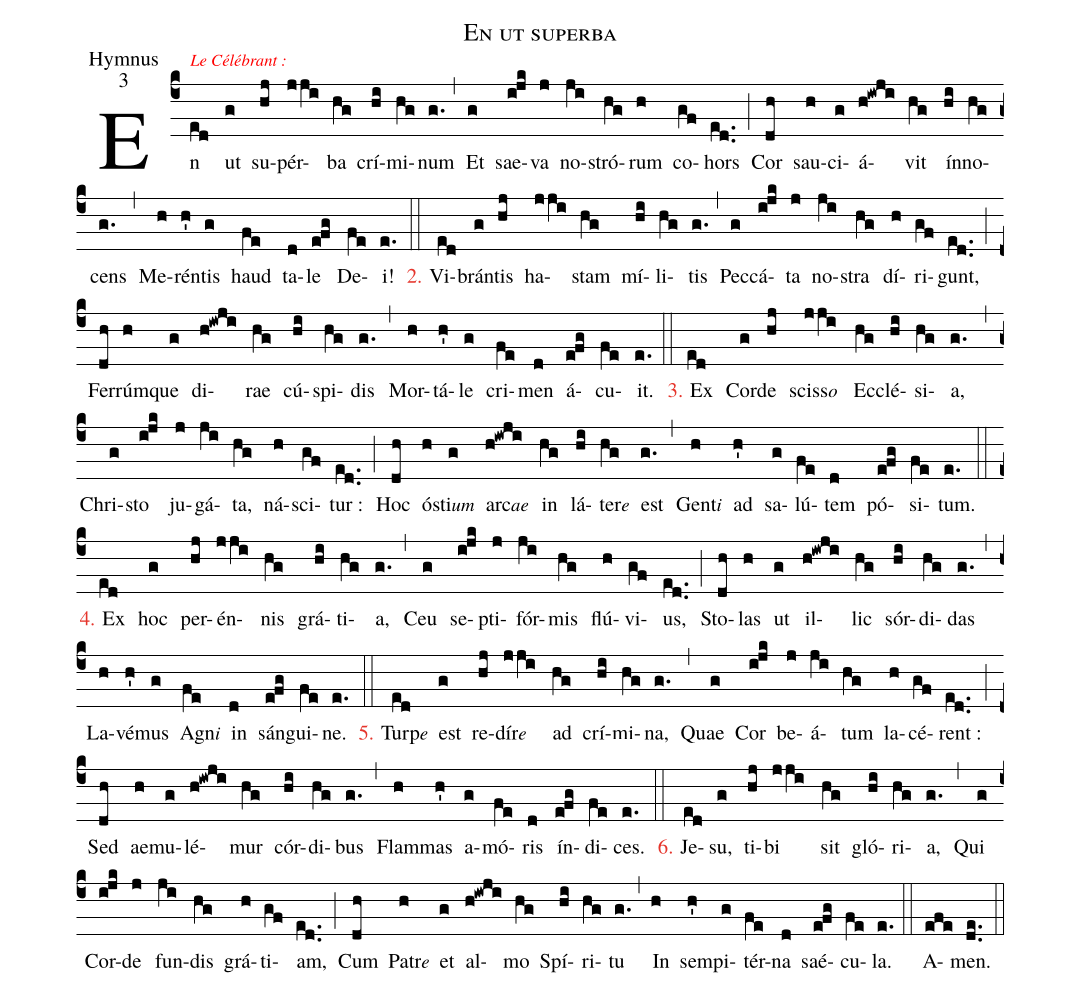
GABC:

name:En ut superba;
office-part:Hymnus;
mode:3;
%%
(c4) En<alt>{\footnotesize\textcolor{red}{Le Célébrant :}}</alt>(ed) ut(g) su(hj)pér(jji)ba(hg) crí(hi)mi(hg)num(g.) (,) Et(g) sae(ijk)va(j) no(ji)stró(hg)rum(h) co(gf)hors(ed..) (;) Cor(dh) sau(h)ci(g)á(h!iwji)vit(hg) ín(hi)no(hg)cens(g.) (,) Me(h)rén(h')tis(g) haud(fe) ta(d)le(efg) De(fe)i!(e.) (::)
<c>2.</c> Vi(ed)brán(g)tis(hj) ha(jji)stam(hg) mí(hi)li(hg)tis(g.) (,) Pec(g)cá(ijk)ta(j) no(ji)stra(hg) dí(h)ri(gf)gunt,(ed..) (;) Fer(dh)rúm(h)que(g) di(h!iwji)rae(hg) cú(hi)spi(hg)dis(g.) (,) Mor(h)tá(h')le(g) cri(fe)men(d) á(efg)cu(fe)it.(e.) (::)
<c>3.</c> Ex(ed) Cor(g)de(hj) sciss<e>o</e>(jji) Ec(hg)clé(hi)si(hg)a,(g.) (,) Chri(g)sto(ijk) ju(j)gá(ji)ta,(hg) ná(h)sci(gf)tur :(ed..) (;) Hoc(dh) ó(h)sti<e>um</e>(g) arc<e>ae</e>(h!iwji) in(hg) lá(hi)ter<e>e</e>(hg) est(g.) (,) Gent<e>i</e>(h) ad(h') sa(g)lú(fe)tem(d) pó(efg)si(fe)tum.(e.) (::)
<c>4.</c> Ex(ed) hoc(g) per(hj)én(jji)nis(hg) grá(hi)ti(hg)a,(g.) (,) Ceu(g) se(ijk)pti(j)fór(ji)mis(hg) flú(h)vi(gf)us,(ed..) (;) Sto(dh)las(h) ut(g) il(h!iwji)lic(hg) sór(hi)di(hg)das(g.) (,) La(h)vé(h')mus(g) Agn<e>i</e>(fe) in(d) sán(efg)gui(fe)ne.(e.) (::)
<c>5.</c> Turp<e>e</e>(ed) est(g) re(hj)dír<e>e</e>(jji) ad(hg) crí(hi)mi(hg)na,(g.) (,) Quae(g) Cor(ijk) be(j)á(ji)tum(hg) la(h)cé(gf)rent :(ed..) (;) Sed(dh) ae(h)mu(g)lé(h!iwji)mur(hg) cór(hi)di(hg)bus(g.) (,) Flam(h)mas(h') a(g)mó(fe)ris(d) ín(efg)di(fe)ces.(e.) (::)
<c>6.</c> Je(ed)su,(g) ti(hj)bi(jji) sit(hg) gló(hi)ri(hg)a,(g.) (,) Qui(g) Cor(ijk)de(j) fun(ji)dis(hg) grá(h)ti(gf)am,(ed..) (;) Cum(dh) Patr<e>e</e>(h) et(g) al(h!iwji)mo(hg) Spí(hi)ri(hg)tu(g.) (,) In(h) sem(h')pi(g)tér(fe)na(d) saé(efg)cu(fe)la.(e.) (::)
A(efe)men.(de..) (::)
